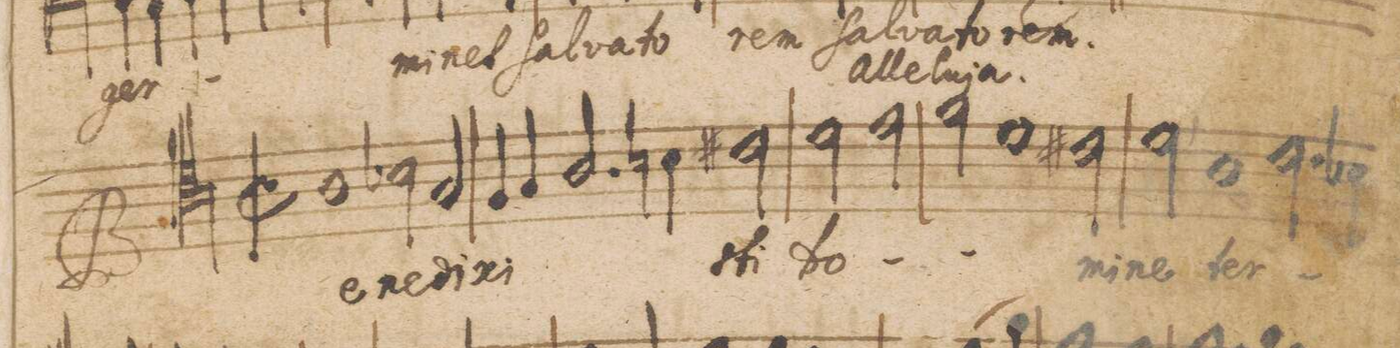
**kern	**text	**text
*I"Tenor Primus	*	*
*clefC4	*	*
*k[]	*	*
*M3/2	*	*
*M2/1	*	*
*met(C|)	*	*
*mmet(C|)	*	*
1A\	Be-	.
2B-X\	-ne-	.
2G/	-di-	.
=31-	=31-	=31-
4F/	-xi-	.
4G/	.	.
2.A/	.	.
4Bn\	.	.
2c#X\	-sti	.
=32-	=32-	=32-
2d\	Do-	.
2e\	.	.
2f\	.	.
1d\	.	.
=33-	=33-	=33-
2c#X\	-mi-	.
2d,\	-ne	.
1A\	ter-	.
=34-	=34-	=34-
2.c\	.	.
4B-X\	.	.
*-	*-	*-
